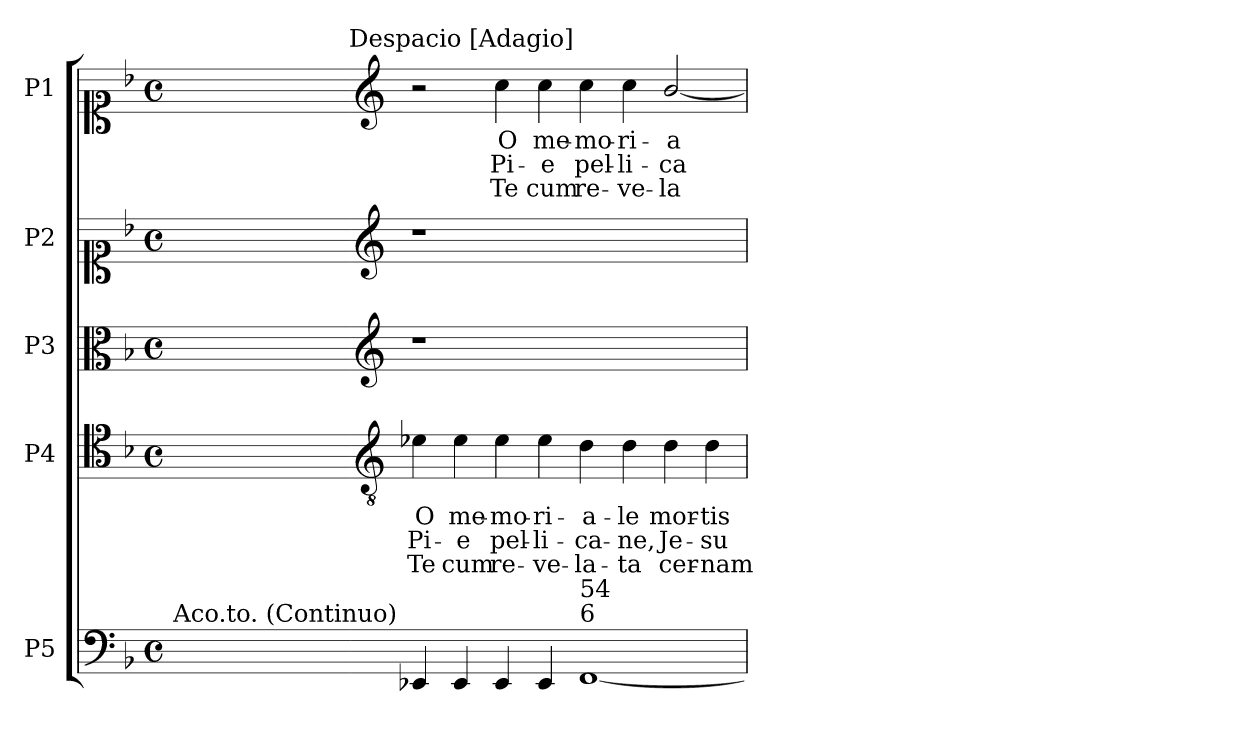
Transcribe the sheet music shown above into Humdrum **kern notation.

**kern	**kern	**text	**text	**text	**kern	**kern	**kern	**text	**text	**text
*part5	*part4	*part4	*part4	*part4	*part3	*part2	*part1	*part1	*part1	*part1
*staff5	*staff4	*staff4	*staff4	*staff4	*staff3	*staff2	*staff1	*staff1	*staff1	*staff1
*I"P5	*I"P4	*	*	*	*I"P3	*I"P2	*I"P1	*	*	*
!!LO:PB:g=z
*clefF4	*clefC4	*	*	*	*clefC3	*clefC1	*clefC1	*	*	*
*	*ITrd7c12	*	*	*	*	*	*	*	*	*
*k[b-]	*k[b-]	*	*	*	*k[b-]	*k[b-]	*k[b-]	*	*	*
*F:	*F:	*	*	*	*F:	*F:	*F:	*	*	*
*M4/4	*M4/4	*	*	*	*M4/4	*M4/4	*M4/4	*	*	*
*met(c)	*met(c)	*	*	*	*met(c)	*met(c)	*met(c)	*	*	*
=1	=1	=1	=1	=1	=1	=1	=1	=1	=1	=1
!LO:TX:a:t=Aco.to. (Continuo)	!	!	!	!	!	!	!	!	!	!
*	*	*	*	*	*	*	*^	*	*	*
1ryy	1ryy	.	.	.	1ryy	1ryy	1ryy	2ryy	.	.	.
.	.	.	.	.	.	.	.	4ryy	.	.	.
.	.	.	.	.	.	.	.	8ryy	.	.	.
.	.	.	.	.	.	.	.	16ryy	.	.	.
.	.	.	.	.	.	.	.	32ryy	.	.	.
.	.	.	.	.	.	.	.	64ryy	.	.	.
.	.	.	.	.	.	.	.	128...ryy	.	.	.
!	!	!	!	!	!	!	!	!LO:TX:a:t=Despacio [Adagio]	!	!	!
.	.	.	.	.	.	.	.	1024ryy	.	.	.
*	*	*	*	*	*	*	*v	*v	*	*	*
=1-	=1-	=1-	=1-	=1-	=1-	=1-	=1-	=1-	=1-	=1-
*	*clefGv2	*	*	*	*clefG2	*clefG2	*clefG2	*	*	*
*	*	*	*	*	*	*	*^	*	*	*
!	!	!LO:LY:b:color=#000000	!LO:LY:b:color=#000000	!LO:LY:b:color=#000000	!LO:N:vis=1	!LO:N:vis=1	!	!	!	!	!
*	*	*	*	*	*	*	*v	*v	*	*	*
4EE-Xi/	4E-Xi\	O	Pi-	Te	1r	1r	2r	.	.	.
!	!	!LO:LY:b:color=#000000	!LO:LY:b:color=#000000	!LO:LY:b:color=#000000	!	!	!	!	!	!
4EE-i/	4E-i\	me-	-e	cum	.	.	.	.	.	.
!	!	!LO:LY:b:color=#000000	!LO:LY:b:color=#000000	!LO:LY:b:color=#000000	!	!	!	!	!	!
!	!	!	!	!	!	!	!	!LO:LY:b:color=#000000	!LO:LY:b:color=#000000	!LO:LY:b:color=#000000
4EE-i/	4E-i\	-mo-	pel-	re-	.	.	4cci\	O	Pi-	Te
!	!	!LO:LY:b:color=#000000	!LO:LY:b:color=#000000	!LO:LY:b:color=#000000	!	!	!	!	!	!
!	!	!	!	!	!	!	!	!LO:LY:b:color=#000000	!LO:LY:b:color=#000000	!LO:LY:b:color=#000000
4EE-i/	4E-i\	-ri-	-li-	-ve-	.	.	4cci\	me-	-e	cum
!	!	!LO:LY:b:color=#000000	!LO:LY:b:color=#000000	!LO:LY:b:color=#000000	!	!	!	!	!	!
!LO:TX:a:t=6	!	!	!	!	!	!	!	!	!	!
!LO:TX:t=54	!	!	!	!	!	!	!	!	!	!
!	!	!	!	!	!	!	!	!LO:LY:b:color=#000000	!LO:LY:b:color=#000000	!LO:LY:b:color=#000000
[1FFi	4Di\	-a-	-ca-	-la-	1ryy	1ryy	4cci\	-mo-	pel-	re-
!	!	!LO:LY:b:color=#000000	!LO:LY:b:color=#000000	!LO:LY:b:color=#000000	!	!	!	!	!	!
!	!	!	!	!	!	!	!	!LO:LY:b:color=#000000	!LO:LY:b:color=#000000	!LO:LY:b:color=#000000
.	4Di\	-le	-ne,	-ta	.	.	4cci\	-ri-	-li-	-ve-
!	!	!LO:LY:b:color=#000000	!LO:LY:b:color=#000000	!LO:LY:b:color=#000000	!	!	!	!	!	!
!	!	!	!	!	!	!	!	!LO:LY:b:color=#000000	!LO:LY:b:color=#000000	!LO:LY:b:color=#000000
.	4Di\	mor-	Je-	cer-	.	.	[2b-i/	-a-	-ca-	-la-
!	!	!LO:LY:b:color=#000000	!LO:LY:b:color=#000000	!LO:LY:b:color=#000000	!	!	!	!	!	!
.	4Di\	-tis	-su	-nam	.	.	.	.	.	.
=	=	=	=	=	=	=	=	=	=	=
*-	*-	*-	*-	*-	*-	*-	*-	*-	*-	*-
